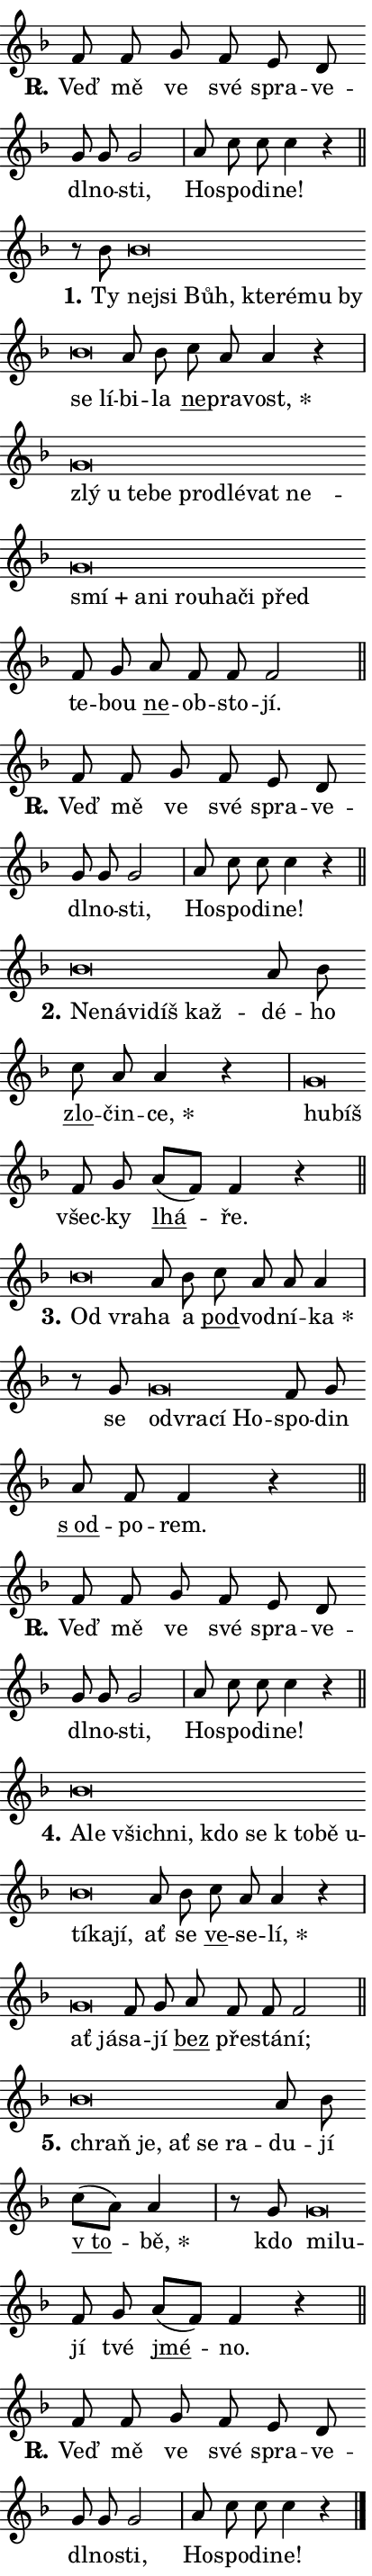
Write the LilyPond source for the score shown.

\version "2.24.0"
\header { tagline = "" }
\paper {
  indent = 0\cm
  top-margin = 0\cm
  right-margin = 0.13\cm % to fit lyric hyphens
  bottom-margin = 0\cm
  left-margin = 0\cm
  paper-width = 7\cm
  page-breaking = #ly:one-page-breaking
  system-system-spacing.basic-distance = #11
  score-system-spacing.basic-distance = #11
  ragged-last = ##f
}


%% Author: Thomas Morley
%% https://lists.gnu.org/archive/html/lilypond-user/2020-05/msg00002.html
#(define (line-position grob)
"Returns position of @var[grob} in current system:
   @code{'start}, if at first time-step
   @code{'end}, if at last time-step
   @code{'middle} otherwise
"
  (let* ((col (ly:item-get-column grob))
         (ln (ly:grob-object col 'left-neighbor))
         (rn (ly:grob-object col 'right-neighbor))
         (col-to-check-left (if (ly:grob? ln) ln col))
         (col-to-check-right (if (ly:grob? rn) rn col))
         (break-dir-left
           (and
             (ly:grob-property col-to-check-left 'non-musical #f)
             (ly:item-break-dir col-to-check-left)))
         (break-dir-right
           (and
             (ly:grob-property col-to-check-right 'non-musical #f)
             (ly:item-break-dir col-to-check-right))))
        (cond ((eqv? 1 break-dir-left) 'start)
              ((eqv? -1 break-dir-right) 'end)
              (else 'middle))))

#(define (tranparent-at-line-position vctor)
  (lambda (grob)
  "Relying on @code{line-position} select the relevant enry from @var{vctor}.
Used to determine transparency,"
    (case (line-position grob)
      ((end) (not (vector-ref vctor 0)))
      ((middle) (not (vector-ref vctor 1)))
      ((start) (not (vector-ref vctor 2))))))

noteHeadBreakVisibility =
#(define-music-function (break-visibility)(vector?)
"Makes @code{NoteHead}s transparent relying on @var{break-visibility}"
#{
  \override NoteHead.transparent =
    #(tranparent-at-line-position break-visibility)
#})

#(define delete-ledgers-for-transparent-note-heads
  (lambda (grob)
    "Reads whether a @code{NoteHead} is transparent.
If so this @code{NoteHead} is removed from @code{'note-heads} from
@var{grob}, which is supposed to be @code{LedgerLineSpanner}.
As a result ledgers are not printed for this @code{NoteHead}"
    (let* ((nhds-array (ly:grob-object grob 'note-heads))
           (nhds-list
             (if (ly:grob-array? nhds-array)
                 (ly:grob-array->list nhds-array)
                 '()))
           ;; Relies on the transparent-property being done before
           ;; Staff.LedgerLineSpanner.after-line-breaking is executed.
           ;; This is fragile ...
           (to-keep
             (remove
               (lambda (nhd)
                 (ly:grob-property nhd 'transparent #f))
               nhds-list)))
      ;; TODO find a better method to iterate over grob-arrays, similiar
      ;; to filter/remove etc for lists
      ;; For now rebuilt from scratch
      (set! (ly:grob-object grob 'note-heads)  '())
      (for-each
        (lambda (nhd)
          (ly:pointer-group-interface::add-grob grob 'note-heads nhd))
        to-keep))))

squashNotes = {
  \override NoteHead.X-extent = #'(-0.2 . 0.2)
  \override NoteHead.Y-extent = #'(-0.75 . 0)
  \override NoteHead.stencil =
    #(lambda (grob)
       (let ((pos (ly:grob-property grob 'staff-position)))
         (begin
           (if (< pos -7) (display "ERROR: Lower brevis then expected\n") (display "OK: Expected brevis position\n"))
           (if (<= pos -6) ly:text-interface::print ly:note-head::print))))
}
unSquashNotes = {
  \revert NoteHead.X-extent
  \revert NoteHead.Y-extent
  \revert NoteHead.stencil
}

hideNotes = \noteHeadBreakVisibility #begin-of-line-visible
unHideNotes = \noteHeadBreakVisibility #all-visible

% work-around for resetting accidentals
% https://lilypond.org/doc/v2.23/Documentation/notation/displaying-rhythms#unmetered-music
cadenzaMeasure = {
  \cadenzaOff
  \partial 1024 s1024
  \cadenzaOn
}

#(define-markup-command (accent layout props text) (markup?)
  "Underline accented syllable"
  (interpret-markup layout props
    #{\markup \override #'(offset . 4.3) \underline { #text }#}))

responsum = \markup \concat {
  "R" \hspace #-1.05 \path #0.1 #'((moveto 0 0.07) (lineto 0.9 0.8)) \hspace #0.05 "."
}

spaceSize = #0.6828661417322834 % exact space size for TeX Gyre Schola

\layout {
  \context {
    \Staff
    \remove "Time_signature_engraver"
    \override LedgerLineSpanner.after-line-breaking = #delete-ledgers-for-transparent-note-heads
  }
  \context {
    \Lyrics {
      \override LyricSpace.minimum-distance = \spaceSize
      \override LyricText.font-name = #"TeX Gyre Schola"
      \override LyricText.font-size = 1
      \override StanzaNumber.font-name = #"TeX Gyre Schola Bold"
      \override StanzaNumber.font-size = 1
    }
  }
  \context {
    \Score 
    \override NoteHead.text =
      #(lambda (grob) 
        (let ((pos (ly:grob-property grob 'staff-position)))
          #{\markup {
            \combine
              \halign #-0.55 \raise #(if (= pos -6) 0 0.5) \override #'(thickness . 2) \draw-line #'(3.2 . 0)
              \musicglyph "noteheads.sM1"
          }#}))
  }
}

% magnetic-lyrics.ily
%
%   written by
%     Jean Abou Samra <jean@abou-samra.fr>
%     Werner Lemberg <wl@gnu.org>
%
%   adapted by
%     Jiri Hon <jiri.hon@gmail.com>
%
% Version 2022-Apr-15

% https://www.mail-archive.com/lilypond-user@gnu.org/msg149350.html

#(define (Left_hyphen_pointer_engraver context)
   "Collect syllable-hyphen-syllable occurrences in lyrics and store
them in properties.  This engraver only looks to the left.  For
example, if the lyrics input is @code{foo -- bar}, it does the
following.

@itemize @bullet
@item
Set the @code{text} property of the @code{LyricHyphen} grob between
@q{foo} and @q{bar} to @code{foo}.

@item
Set the @code{left-hyphen} property of the @code{LyricText} grob with
text @q{foo} to the @code{LyricHyphen} grob between @q{foo} and
@q{bar}.
@end itemize

Use this auxiliary engraver in combination with the
@code{lyric-@/text::@/apply-@/magnetic-@/offset!} hook."
   (let ((hyphen #f)
         (text #f))
     (make-engraver
      (acknowledgers
       ((lyric-syllable-interface engraver grob source-engraver)
        (set! text grob)))
      (end-acknowledgers
       ((lyric-hyphen-interface engraver grob source-engraver)
        ;(when (not (grob::has-interface grob 'lyric-space-interface))
          (set! hyphen grob)));)
      ((stop-translation-timestep engraver)
       (when (and text hyphen)
         (ly:grob-set-object! text 'left-hyphen hyphen))
       (set! text #f)
       (set! hyphen #f)))))

#(define (lyric-text::apply-magnetic-offset! grob)
   "If the space between two syllables is less than the value in
property @code{LyricText@/.details@/.squash-threshold}, move the right
syllable to the left so that it gets concatenated with the left
syllable.

Use this function as a hook for
@code{LyricText@/.after-@/line-@/breaking} if the
@code{Left_@/hyphen_@/pointer_@/engraver} is active."
   (let ((hyphen (ly:grob-object grob 'left-hyphen #f)))
     (when hyphen
       (let ((left-text (ly:spanner-bound hyphen LEFT)))
         (when (grob::has-interface left-text 'lyric-syllable-interface)
           (let* ((common (ly:grob-common-refpoint grob left-text X))
                  (this-x-ext (ly:grob-extent grob common X))
                  (left-x-ext
                   (begin
                     ;; Trigger magnetism for left-text.
                     (ly:grob-property left-text 'after-line-breaking)
                     (ly:grob-extent left-text common X)))
                  ;; `delta` is the gap width between two syllables.
                  (delta (- (interval-start this-x-ext)
                            (interval-end left-x-ext)))
                  (details (ly:grob-property grob 'details))
                  (threshold (assoc-get 'squash-threshold details 0.2)))
             (when (< delta threshold)
               (let* (;; We have to manipulate the input text so that
                      ;; ligatures crossing syllable boundaries are not
                      ;; disabled.  For languages based on the Latin
                      ;; script this is essentially a beautification.
                      ;; However, for non-Western scripts it can be a
                      ;; necessity.
                      (lt (ly:grob-property left-text 'text))
                      (rt (ly:grob-property grob 'text))
                      (is-space (grob::has-interface hyphen 'lyric-space-interface))
                      (space (if is-space " " ""))
                      (extra-delta (if is-space spaceSize 0))
                      ;; Append new syllable.
                      (ltrt-space (if (and (string? lt) (string? rt))
                                (string-append lt space rt)
                                (make-concat-markup (list lt space rt))))
                      ;; Right-align `ltrt` to the right side.
                      (ltrt-space-markup (grob-interpret-markup
                               grob
                               (make-translate-markup
                                (cons (interval-length this-x-ext) 0)
                                (make-right-align-markup ltrt-space)))))
                 (begin
                   ;; Don't print `left-text`.
                   (ly:grob-set-property! left-text 'stencil #f)
                   ;; Set text and stencil (which holds all collected
                   ;; syllables so far) and shift it to the left.
                   (ly:grob-set-property! grob 'text ltrt-space)
                   (ly:grob-set-property! grob 'stencil ltrt-space-markup)
                   (ly:grob-translate-axis! grob (- (- delta extra-delta)) X))))))))))


#(define (lyric-hyphen::displace-bounds-first grob)
   ;; Make very sure this callback isn't triggered too early.
   (let ((left (ly:spanner-bound grob LEFT))
         (right (ly:spanner-bound grob RIGHT)))
     (ly:grob-property left 'after-line-breaking)
     (ly:grob-property right 'after-line-breaking)
     (ly:lyric-hyphen::print grob)))

squashThreshold = #0.4

\layout {
  \context {
    \Lyrics
    \consists #Left_hyphen_pointer_engraver
    \override LyricText.after-line-breaking =
      #lyric-text::apply-magnetic-offset!
    \override LyricHyphen.stencil = #lyric-hyphen::displace-bounds-first
    \override LyricText.details.squash-threshold = \squashThreshold
    \override LyricHyphen.minimum-distance = 0
    \override LyricHyphen.minimum-length = \squashThreshold
  }
}

squashText = \override LyricText.details.squash-threshold = 9999
unSquashText = \override LyricText.details.squash-threshold = \squashThreshold

leftText = \override LyricText.self-alignment-X = #LEFT
unLeftText = \revert LyricText.self-alignment-X

starOffset = #(lambda (grob) 
                (let ((x_offset (ly:self-alignment-interface::aligned-on-x-parent grob)))
                  (if (= x_offset 0) 0 (+ x_offset 1.2))))

star = #(define-music-function (syllable)(string?)
"Append star separator at the end of a syllable"
#{
  \once \override LyricText.X-offset = #starOffset
  \lyricmode { \markup {
    #syllable
    \override #'((font-name . "TeX Gyre Schola Bold")) \hspace #0.2 \lower #0.65 \larger "*"
  } }
#})

starAccent = #(define-music-function (syllable)(string?)
"Append star separator at the end of a syllable and make accent"
#{
  \once \override LyricText.X-offset = #starOffset
  \lyricmode { \markup {
    \accent #syllable
    \override #'((font-name . "TeX Gyre Schola Bold")) \hspace #0.2 \lower #0.65 \larger "*"
  } }
#})

breath = #(define-music-function (syllable)(string?)
"Append breathing indicator at the end of a syllable"
#{
  \lyricmode { \markup { #syllable "+" } }
#})

optionalBreath = #(define-music-function (syllable)(string?)
"Append optional breathing indicator at the end of a syllable"
#{
  \lyricmode { \markup { #syllable "(+)" } }
#})


\score {
    <<
        \new Voice = "melody" { \cadenzaOn \key f \major \relative { f'8 f g f e d \bar "" g g g2 \cadenzaMeasure \bar "|" a8 c c c4 r \cadenzaMeasure \bar "||" \break } }
        \new Lyrics \lyricsto "melody" { \lyricmode { \set stanza = \responsum
Veď mě ve své spra -- ve -- dl -- no -- sti, Ho -- spo -- di -- ne! } }
    >>
    \layout {}
}

\score {
    <<
        \new Voice = "melody" { \cadenzaOn \key f \major \relative { r8 bes'8 \squashNotes bes\breve*1/16 \hideNotes \breve*1/16 \bar "" \breve*1/16 \bar "" \breve*1/16 \bar "" \breve*1/16 \bar "" \breve*1/16 \bar "" \breve*1/16 \bar "" \breve*1/16 \breve*1/16 \bar "" \unHideNotes \unSquashNotes a8 bes \bar "" c a a4 r \cadenzaMeasure \bar "|" \squashNotes g\breve*1/16 \hideNotes \breve*1/16 \bar "" \breve*1/16 \bar "" \breve*1/16 \bar "" \breve*1/16 \bar "" \breve*1/16 \bar "" \breve*1/16 \bar "" \breve*1/16 \bar "" \breve*1/16 \bar "" \breve*1/16 \bar "" \breve*1/16 \bar "" \breve*1/16 \bar "" \breve*1/16 \bar "" \breve*1/16 \breve*1/16 \bar "" \unHideNotes \unSquashNotes f8 g \bar "" a f f f2 \cadenzaMeasure \bar "||" \break } }
        \new Lyrics \lyricsto "melody" { \lyricmode { \set stanza = "1."
Ty \leftText nej -- \squashText si Bůh, kte -- ré -- mu by se lí -- \unLeftText \unSquashText bi -- la \markup \accent ne -- pra -- \star vost, \leftText zlý \squashText u te -- be pro -- dlé -- vat ne -- \breath "smí" a -- ni rou -- ha -- či před \unLeftText \unSquashText te -- bou \markup \accent ne -- ob -- sto -- jí. } }
    >>
    \layout {}
}

\score {
    <<
        \new Voice = "melody" { \cadenzaOn \key f \major \relative { f'8 f g f e d \bar "" g g g2 \cadenzaMeasure \bar "|" a8 c c c4 r \cadenzaMeasure \bar "||" \break } }
        \new Lyrics \lyricsto "melody" { \lyricmode { \set stanza = \responsum
Veď mě ve své spra -- ve -- dl -- no -- sti, Ho -- spo -- di -- ne! } }
    >>
    \layout {}
}

\score {
    <<
        \new Voice = "melody" { \cadenzaOn \key f \major \relative { \squashNotes bes'\breve*1/16 \hideNotes \breve*1/16 \bar "" \breve*1/16 \bar "" \breve*1/16 \breve*1/16 \bar "" \unHideNotes \unSquashNotes a8 bes \bar "" c a a4 r \cadenzaMeasure \bar "|" \squashNotes g\breve*1/16 \hideNotes \breve*1/16 \bar "" \unHideNotes \unSquashNotes f8 g \bar "" a[( f)] f4 r \cadenzaMeasure \bar "||" \break } }
        \new Lyrics \lyricsto "melody" { \lyricmode { \set stanza = "2."
\leftText Ne -- \squashText ná -- vi -- díš kaž -- \unLeftText \unSquashText dé -- ho \markup \accent zlo -- čin -- \star ce, \leftText hu -- \squashText bíš \unLeftText \unSquashText všec -- ky \markup \accent lhá -- ře. } }
    >>
    \layout {}
}

\score {
    <<
        \new Voice = "melody" { \cadenzaOn \key f \major \relative { \squashNotes bes'\breve*1/16 \hideNotes \breve*1/16 \bar "" \unHideNotes \unSquashNotes a8 bes \bar "" c a a a4 \cadenzaMeasure \bar "|" r8 g8 \squashNotes g\breve*1/16 \hideNotes \breve*1/16 \bar "" \breve*1/16 \breve*1/16 \bar "" \unHideNotes \unSquashNotes f8 g \bar "" a f f4 r \cadenzaMeasure \bar "||" \break } }
        \new Lyrics \lyricsto "melody" { \lyricmode { \set stanza = "3."
\leftText Od \squashText vra -- \unLeftText \unSquashText ha a \markup \accent pod -- vod -- ní -- \star ka se \leftText od -- \squashText vra -- cí Ho -- \unLeftText \unSquashText spo -- din \markup \accent "s od" -- po -- rem. } }
    >>
    \layout {}
}

\score {
    <<
        \new Voice = "melody" { \cadenzaOn \key f \major \relative { f'8 f g f e d \bar "" g g g2 \cadenzaMeasure \bar "|" a8 c c c4 r \cadenzaMeasure \bar "||" \break } }
        \new Lyrics \lyricsto "melody" { \lyricmode { \set stanza = \responsum
Veď mě ve své spra -- ve -- dl -- no -- sti, Ho -- spo -- di -- ne! } }
    >>
    \layout {}
}

\score {
    <<
        \new Voice = "melody" { \cadenzaOn \key f \major \relative { \squashNotes bes'\breve*1/16 \hideNotes \breve*1/16 \bar "" \breve*1/16 \bar "" \breve*1/16 \bar "" \breve*1/16 \bar "" \breve*1/16 \bar "" \breve*1/16 \bar "" \breve*1/16 \bar "" \breve*1/16 \bar "" \breve*1/16 \bar "" \breve*1/16 \breve*1/16 \bar "" \unHideNotes \unSquashNotes a8 bes \bar "" c a a4 r \cadenzaMeasure \bar "|" \squashNotes g\breve*1/16 \hideNotes \breve*1/16 \bar "" \unHideNotes \unSquashNotes f8 g \bar "" a f f f2 \cadenzaMeasure \bar "||" \break } }
        \new Lyrics \lyricsto "melody" { \lyricmode { \set stanza = "4."
\leftText A -- \squashText le všich -- ni, kdo se "k to" -- bě u -- tí -- ka -- jí, \unLeftText \unSquashText ať se \markup \accent ve -- se -- \star lí, \leftText ať \squashText já -- \unLeftText \unSquashText sa -- jí \markup \accent bez pře -- stá -- ní; } }
    >>
    \layout {}
}

\score {
    <<
        \new Voice = "melody" { \cadenzaOn \key f \major \relative { \squashNotes bes'\breve*1/16 \hideNotes \breve*1/16 \bar "" \breve*1/16 \bar "" \breve*1/16 \breve*1/16 \bar "" \unHideNotes \unSquashNotes a8 bes \bar "" c[( a)] a4 \cadenzaMeasure \bar "|" r8 g8 \squashNotes g\breve*1/16 \hideNotes \breve*1/16 \bar "" \unHideNotes \unSquashNotes f8 g \bar "" a[( f)] f4 r \cadenzaMeasure \bar "||" \break } }
        \new Lyrics \lyricsto "melody" { \lyricmode { \set stanza = "5."
\leftText chraň \squashText je, ať se ra -- \unLeftText \unSquashText du -- jí \markup \accent "v to" -- \star bě, kdo \leftText mi -- \squashText lu -- \unLeftText \unSquashText jí tvé \markup \accent jmé -- no. } }
    >>
    \layout {}
}

\score {
    <<
        \new Voice = "melody" { \cadenzaOn \key f \major \relative { f'8 f g f e d \bar "" g g g2 \cadenzaMeasure \bar "|" a8 c c c4 r \cadenzaMeasure \bar "||" \break } \bar "|." }
        \new Lyrics \lyricsto "melody" { \lyricmode { \set stanza = \responsum
Veď mě ve své spra -- ve -- dl -- no -- sti, Ho -- spo -- di -- ne! } }
    >>
    \layout {}
}
